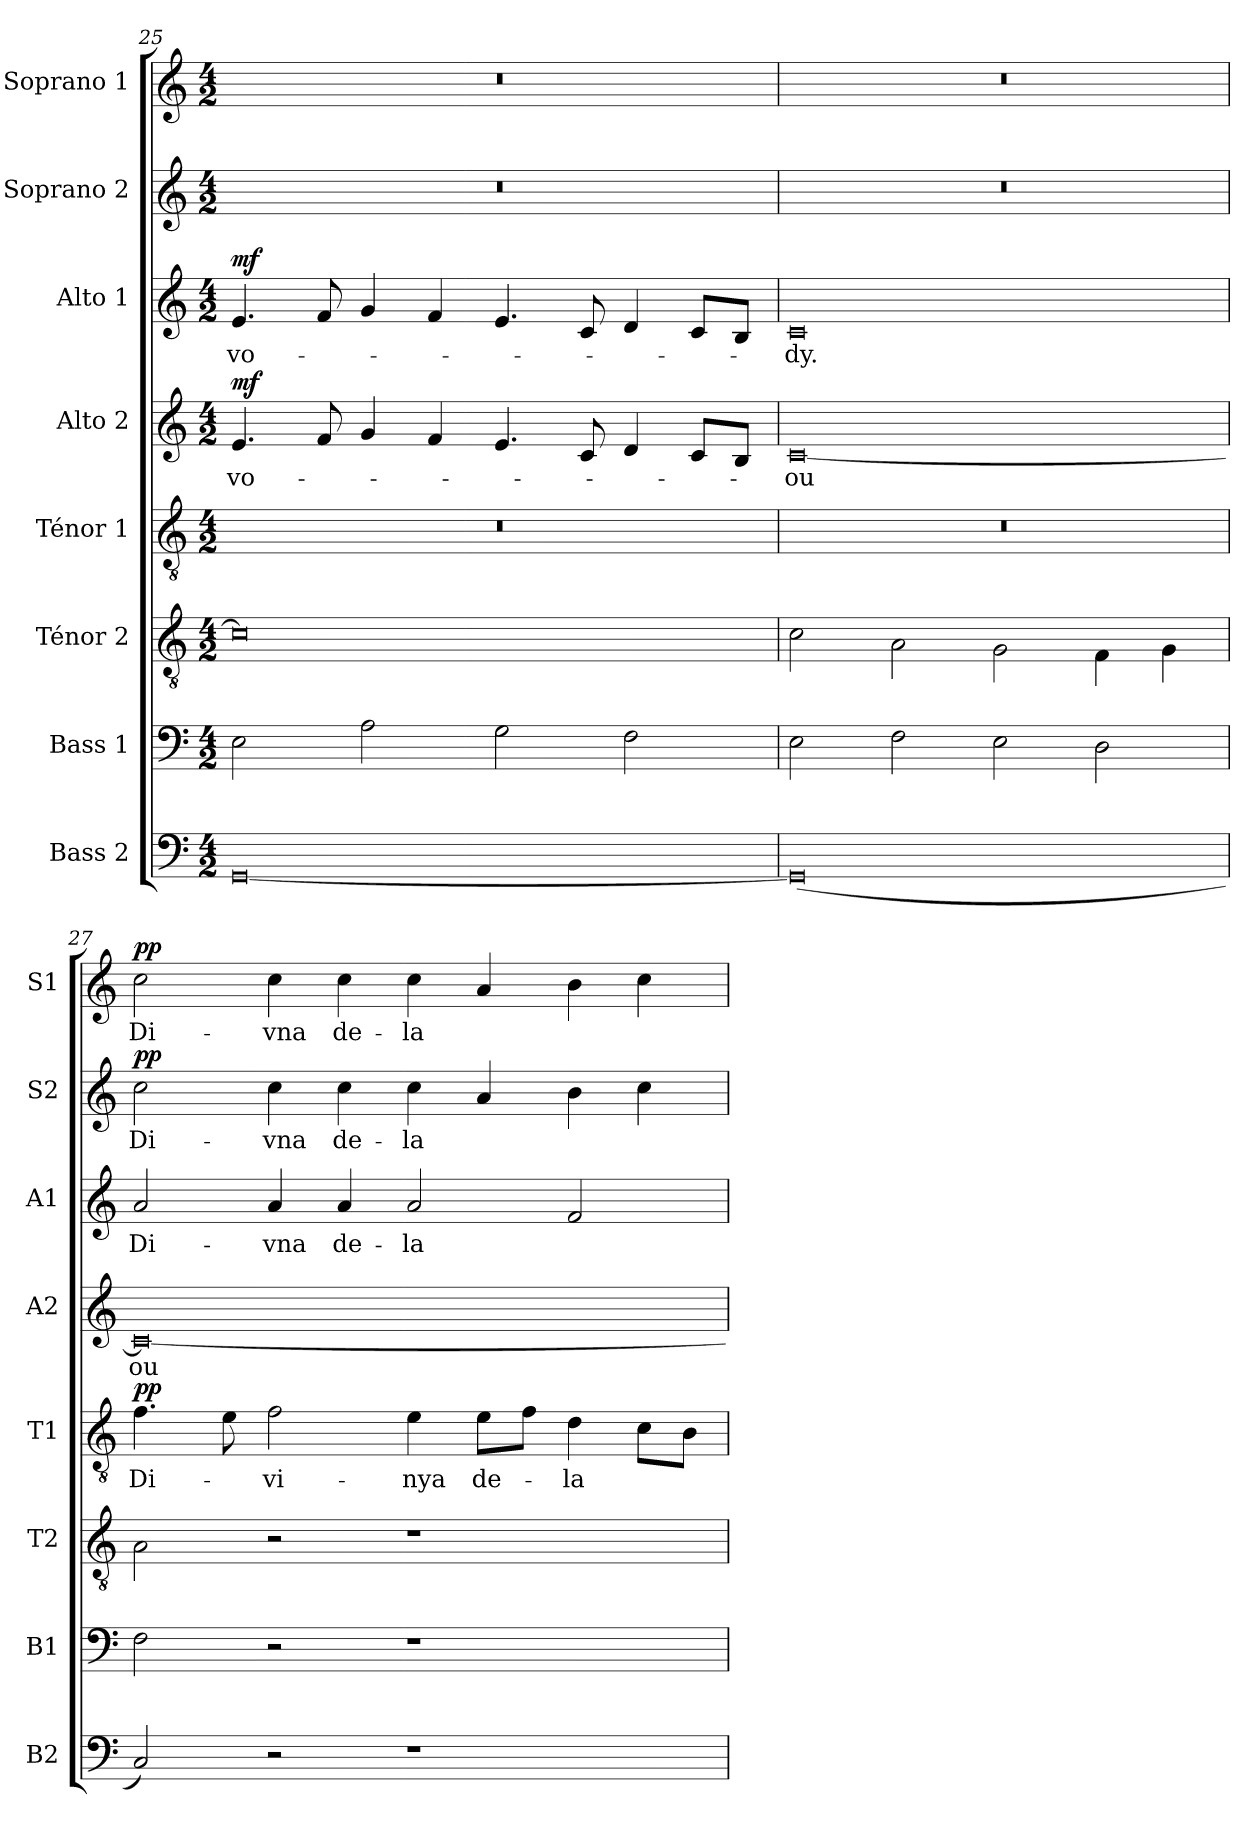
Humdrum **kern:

**kern	**kern	**kern	**kern	**text	**dynam	**kern	**text	**dynam	**kern	**text	**dynam	**kern	**text	**dynam	**kern	**text	**dynam
*part8	*part7	*part6	*part5	*part5	*part5	*part4	*part4	*part4	*part3	*part3	*part3	*part2	*part2	*part2	*part1	*part1	*part1
*staff8	*staff7	*staff6	*staff5	*staff5	*staff5	*staff4	*staff4	*staff4	*staff3	*staff3	*staff3	*staff2	*staff2	*staff2	*staff1	*staff1	*staff1
*I"Bass 2	*I"Bass 1	*I"Ténor 2	*I"Ténor 1	*	*	*I"Alto 2	*	*	*I"Alto 1	*	*	*I"Soprano 2	*	*	*I"Soprano 1	*	*
*I'B2	*I'B1	*I'T2	*I'T1	*	*	*I'A2	*	*	*I'A1	*	*	*I'S2	*	*	*I'S1	*	*
*clefF4	*clefF4	*clefGv2	*clefGv2	*	*	*clefG2	*	*	*clefG2	*	*	*clefG2	*	*	*clefG2	*	*
*k[]	*k[]	*k[]	*k[]	*	*	*k[]	*	*	*k[]	*	*	*k[]	*	*	*k[]	*	*
*M4/2	*M4/2	*M4/2	*M4/2	*	*	*M4/2	*	*	*M4/2	*	*	*M4/2	*	*	*M4/2	*	*
=25	=25	=25	=25	=25	=25	=25	=25	=25	=25	=25	=25	=25	=25	=25	=25	=25	=25
!	!	!	!	!	!	!	!LO:LY:b	!LO:DY:a	!	!LO:LY:b	!LO:DY:a	!	!	!	!	!	!
[0GG	2E\	0c]	0r	.	.	4.e/	vo-	mf	4.e/	vo-	mf	0r	.	.	0r	.	.
.	.	.	.	.	.	8f/	.	.	8f/	.	.	.	.	.	.	.	.
.	2A\	.	.	.	.	4g/	.	.	4g/	.	.	.	.	.	.	.	.
.	.	.	.	.	.	4f/	.	.	4f/	.	.	.	.	.	.	.	.
.	2G\	.	.	.	.	4.e/	.	.	4.e/	.	.	.	.	.	.	.	.
.	.	.	.	.	.	8c/	.	.	8c/	.	.	.	.	.	.	.	.
.	2F\	.	.	.	.	4d/	.	.	4d/	.	.	.	.	.	.	.	.
.	.	.	.	.	.	8c/L	.	.	8c/L	.	.	.	.	.	.	.	.
.	.	.	.	.	.	8B/J	.	.	8B/J	.	.	.	.	.	.	.	.
=26	=26	=26	=26	=26	=26	=26	=26	=26	=26	=26	=26	=26	=26	=26	=26	=26	=26
!	!	!	!	!	!	!	!LO:LY:b	!	!	!LO:LY:b	!	!	!	!	!	!	!
(0GG]	2E\	2c\	0r	.	.	[0c	ou	.	0c	-dy.	.	0r	.	.	0r	.	.
.	2F\	2A\	.	.	.	.	.	.	.	.	.	.	.	.	.	.	.
.	2E\	2G\	.	.	.	.	.	.	.	.	.	.	.	.	.	.	.
.	2D\	4F\	.	.	.	.	.	.	.	.	.	.	.	.	.	.	.
.	.	4G\	.	.	.	.	.	.	.	.	.	.	.	.	.	.	.
=27	=27	=27	=27	=27	=27	=27	=27	=27	=27	=27	=27	=27	=27	=27	=27	=27	=27
!	!	!	!	!LO:LY:b	!LO:DY:a	!	!LO:LY:b	!	!	!LO:LY:b	!	!	!LO:LY:b	!LO:DY:a	!	!LO:LY:b	!LO:DY:a
2C/)	2F\	2A\	4.f\	Di-	pp	0c_	ou	.	2a/	Di-	.	2cc\	Di-	pp	2cc\	Di-	pp
.	.	.	8e\	.	.	.	.	.	.	.	.	.	.	.	.	.	.
!	!	!	!	!LO:LY:b	!	!	!	!	!	!LO:LY:b	!	!	!LO:LY:b	!	!	!LO:LY:b	!
2r	2r	2r	2f\	-vi-	.	.	.	.	4a/	-vna	.	4cc\	-vna	.	4cc\	-vna	.
!	!	!	!	!	!	!	!	!	!	!LO:LY:b	!	!	!LO:LY:b	!	!	!LO:LY:b	!
.	.	.	.	.	.	.	.	.	4a/	de-	.	4cc\	de-	.	4cc\	de-	.
!	!	!	!	!LO:LY:b	!	!	!	!	!	!LO:LY:b	!	!	!LO:LY:b	!	!	!LO:LY:b	!
1r	1r	1r	4e\	-nya	.	.	.	.	2a/	-la	.	4cc\	-la	.	4cc\	-la	.
!	!	!	!	!LO:LY:b	!	!	!	!	!	!	!	!	!	!	!	!	!
.	.	.	8e\L	de-	.	.	.	.	.	.	.	4a/	.	.	4a/	.	.
.	.	.	8f\J	.	.	.	.	.	.	.	.	.	.	.	.	.	.
!	!	!	!	!LO:LY:b	!	!	!	!	!	!	!	!	!	!	!	!	!
.	.	.	4d\	-la	.	.	.	.	2f/	.	.	4b\	.	.	4b\	.	.
.	.	.	8c\L	.	.	.	.	.	.	.	.	4cc\	.	.	4cc\	.	.
.	.	.	8B\J	.	.	.	.	.	.	.	.	.	.	.	.	.	.
=	=	=	=	=	=	=	=	=	=	=	=	=	=	=	=	=	=
*-	*-	*-	*-	*-	*-	*-	*-	*-	*-	*-	*-	*-	*-	*-	*-	*-	*-
